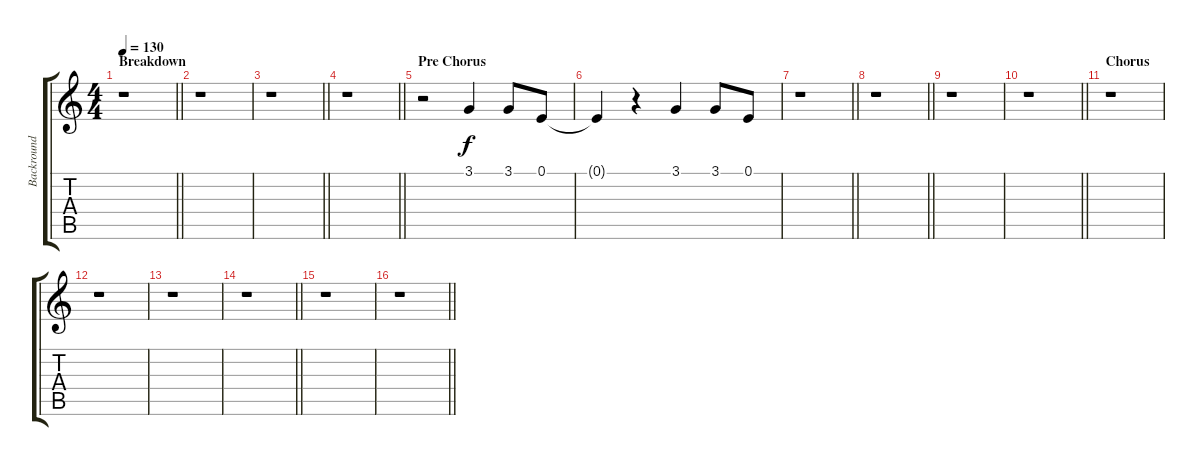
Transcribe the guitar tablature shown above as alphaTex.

\track ("Backround Vocals" "Backround ") {instrument oboe}
\staff {score tabs}
\tuning (E4 B3 G3 D3 A2 E2) {hide}
\ts (4 4)
\section ("" "Breakdown")
\tempo 130
\clef g2
\barLineRight lightlight
\ks c
r.1{dy f} |
r.1 |
\barLineRight lightlight
r.1 |
\barLineRight lightlight
r.1 |
\section ("" "Pre Chorus")
r.2 3.1.4 3.1.8 0.1.8 |
0.1{t}.4 r.4 3.1.4 3.1.8 0.1.8 |
\barLineRight lightlight
r.1 |
\barLineRight lightlight
r.1 |
r.1 |
\barLineRight lightlight
r.1 |
\section ("" "Chorus")
r.1 |
r.1 |
r.1 |
\barLineRight lightlight
r.1 |
r.1 |
\barLineRight lightlight
r.1
